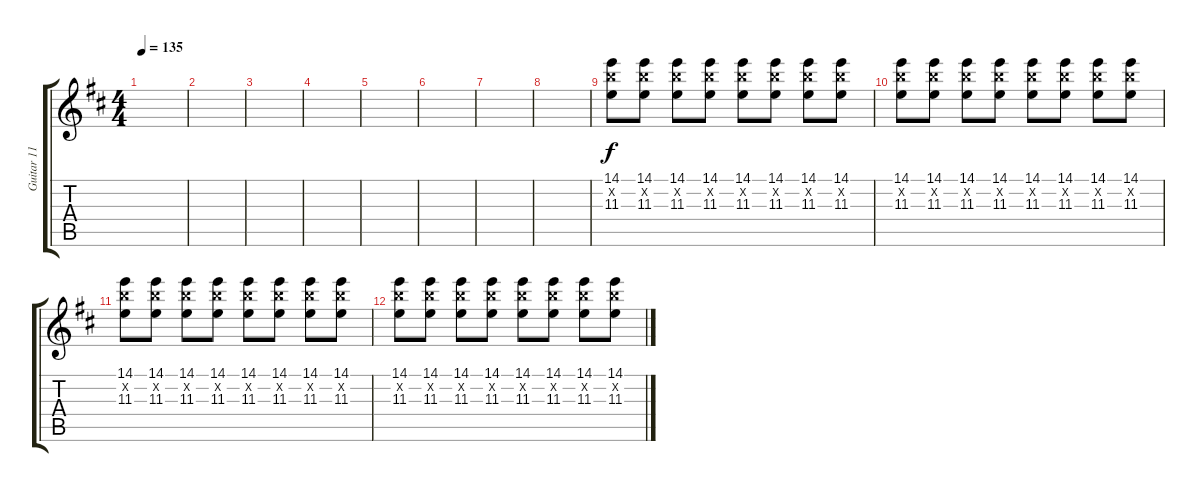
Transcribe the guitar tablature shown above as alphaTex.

\track ("Guitar 11" "Guitar 11") {instrument electricguitarclean}
\staff {score tabs}
\tuning (D4 A3 F3 C3 G2 D2) {hide}
\ts (4 4)
\tempo 135
\clef g2
\ks d
|
|
|
|
|
|
|
|
(14.1 14.2{x} 11.3).8 (14.1 14.2{x} 11.3).8 (14.1 14.2{x} 11.3).8 (14.1 14.2{x} 11.3).8 (14.1 14.2{x} 11.3).8 (14.1 14.2{x} 11.3).8 (14.1 14.2{x} 11.3).8 (14.1 14.2{x} 11.3).8 |
(14.1 14.2{x} 11.3).8 (14.1 14.2{x} 11.3).8 (14.1 14.2{x} 11.3).8 (14.1 14.2{x} 11.3).8 (14.1 14.2{x} 11.3).8 (14.1 14.2{x} 11.3).8 (14.1 14.2{x} 11.3).8 (14.1 14.2{x} 11.3).8 |
(14.1 14.2{x} 11.3).8 (14.1 14.2{x} 11.3).8 (14.1 14.2{x} 11.3).8 (14.1 14.2{x} 11.3).8 (14.1 14.2{x} 11.3).8 (14.1 14.2{x} 11.3).8 (14.1 14.2{x} 11.3).8 (14.1 14.2{x} 11.3).8 |
(14.1 14.2{x} 11.3).8 (14.1 14.2{x} 11.3).8 (14.1 14.2{x} 11.3).8 (14.1 14.2{x} 11.3).8 (14.1 14.2{x} 11.3).8 (14.1 14.2{x} 11.3).8 (14.1 14.2{x} 11.3).8 (14.1 14.2{x} 11.3).8
